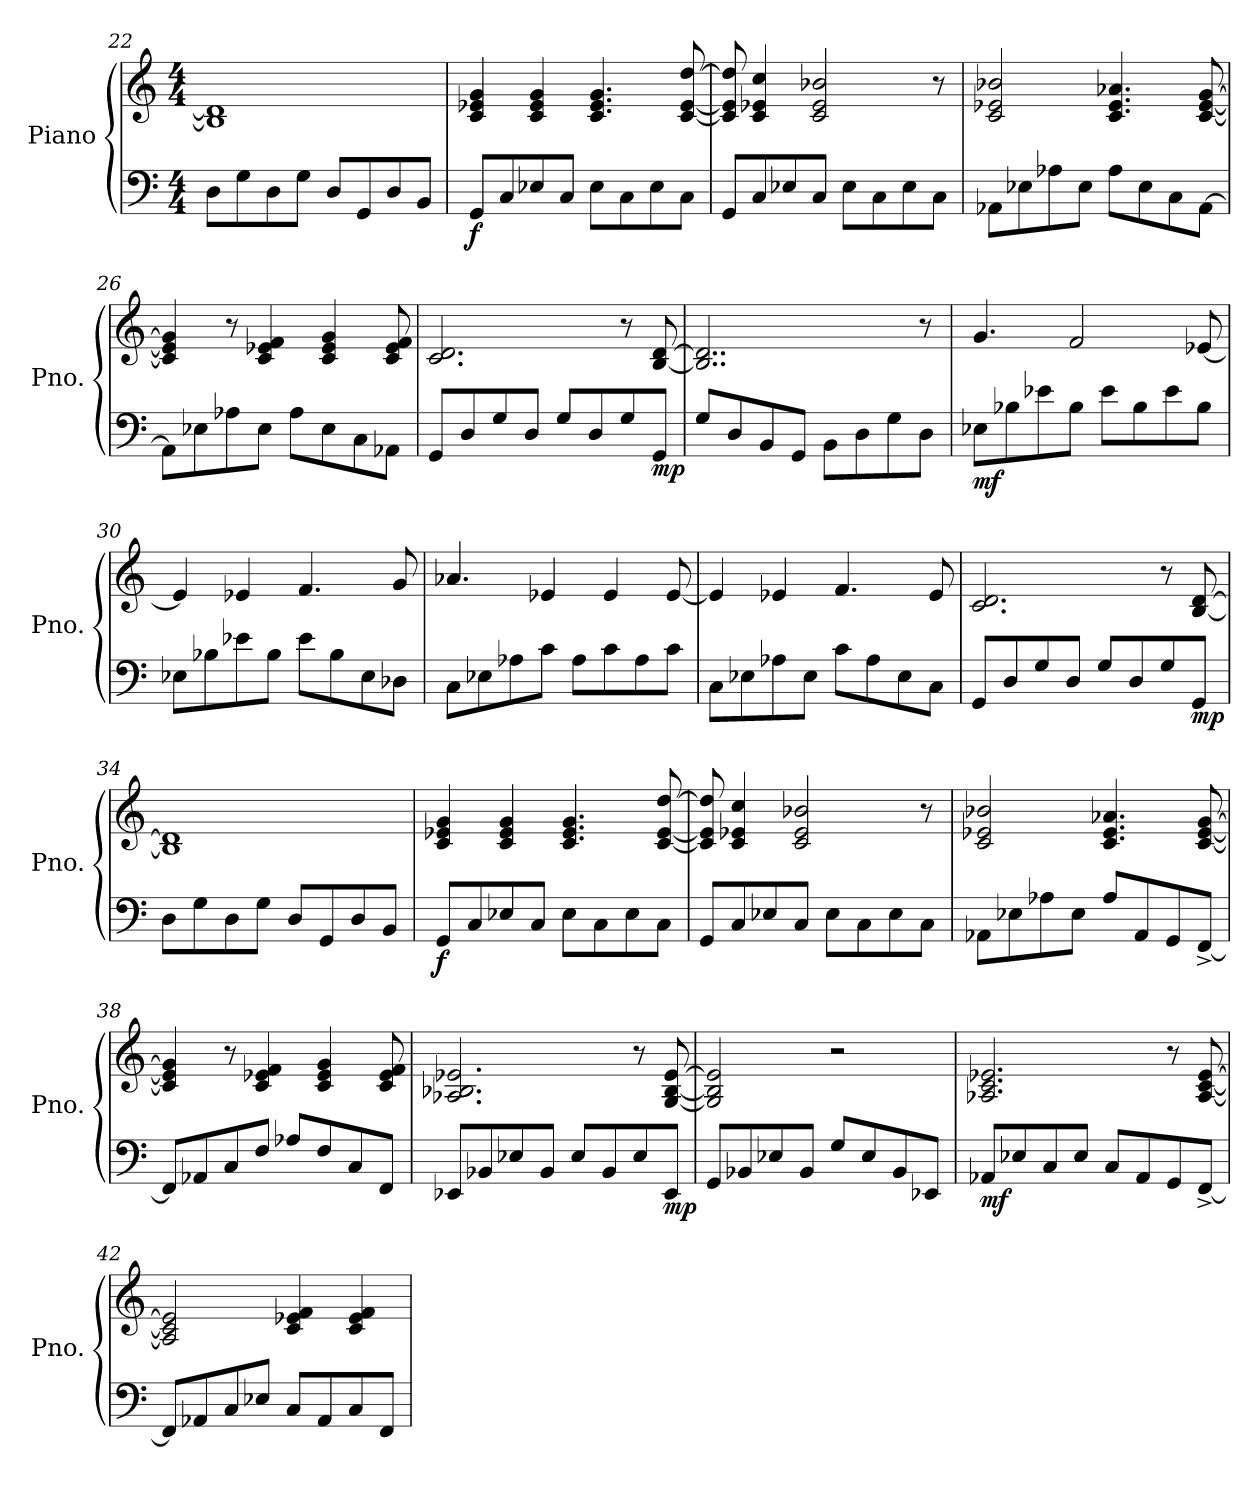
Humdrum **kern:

**kern	**kern	**dynam
*part1	*part1	*part1
*staff2	*staff1	*staff1/2
*I"Piano	*	*
*I'Pno.	*	*
*clefF4	*clefG2	*
*k[]	*k[]	*
*M4/4	*M4/4	*
=22	=22	=22
8D\L	1B] 1d]	.
8G\	.	.
8D\	.	.
8G\J	.	.
8D/L	.	.
8GG/	.	.
8D/	.	.
8BB/J	.	.
!!LO:PB:g=z
=23	=23	=23
!	!	!LO:DY:b=2
8GG/L	4c/ 4e-X/ 4g/	f
8C/	.	.
8E-X/	4c/ 4e-/ 4g/	.
8C/J	.	.
8E-\L	4.c/ 4.e-/ 4.g/	.
8C\	.	.
8E-\	.	.
8C\J	[8c/ [8e-/ [8dd/	.
=24	=24	=24
8GG/L	8c/] 8e-/] 8dd/]	.
8C/	4c/ 4e-X/ 4cc/	.
8E-X/	.	.
8C/J	2c/ 2e-/ 2b-X/	.
8E-\L	.	.
8C\	.	.
8E-\	.	.
8C\J	8r	.
=25	=25	=25
8AA-X\L	2c/ 2e-X/ 2b-X/	.
8E-X\	.	.
8A-X\	.	.
8E-\J	.	.
8A-\L	4.c/ 4.e-/ 4.a-X/	.
8E-\	.	.
8C\	.	.
[8AA-\J	[8c/ [8e-/ [8g/	.
=26	=26	=26
8AA-\L]	4c/] 4e-/] 4g/]	.
8E-X\	.	.
8A-X\	8r	.
8E-\J	4c/ 4e-X/ 4f/	.
8A-\L	.	.
8E-\	4c/ 4e-/ 4g/	.
8C\	.	.
8AA-X\J	8c/ 8e-/ 8f/	.
!!LO:LB:g=z
=27	=27	=27
8GG/L	2.c/ 2.d/	.
8D/	.	.
8G/	.	.
8D/J	.	.
8G/L	.	.
8D/	.	.
8G/	8r	.
!	!	!LO:DY:b=2
8GG/J	[8B/ [8d/	mp
=28	=28	=28
8G/L	2..B/] 2..d/]	.
8D/	.	.
8BB/	.	.
8GG/J	.	.
8BB\L	.	.
8D\	.	.
8G\	.	.
8D\J	8r	.
=29	=29	=29
*	*MM106	*
!	!	!LO:DY:b=2
8E-X\L	4.g/	mf
8B-X\	.	.
8e-X\	.	.
8B-\J	2f/	.
8e-\L	.	.
8B-\	.	.
8e-\	.	.
8B-\J	[8e-X/	.
=30	=30	=30
8E-X\L	4e-/]	.
8B-X\	.	.
8e-X\	4e-X/	.
8B-\J	.	.
8e-\L	4.f/	.
8B-\	.	.
8E-\	.	.
8D-X\J	8g/	.
!!LO:LB:g=z
=31	=31	=31
8C\L	4.a-X/	.
8E-X\	.	.
8A-X\	.	.
8c\J	4e-X/	.
8A-\L	.	.
8c\	4e-/	.
8A-\	.	.
8c\J	[8e-/	.
=32	=32	=32
8C\L	4e-/]	.
8E-X\	.	.
8A-X\	4e-X/	.
8E-\J	.	.
8c\L	4.f/	.
8A-\	.	.
8E-\	.	.
8C\J	8e-/	.
=33	=33	=33
8GG/L	2.c/ 2.d/	.
8D/	.	.
8G/	.	.
8D/J	.	.
8G/L	.	.
8D/	.	.
8G/	8r	.
!	!	!LO:DY:b=2
8GG/J	[8B/ [8d/	mp
=34	=34	=34
8D\L	1B] 1d]	.
8G\	.	.
8D\	.	.
8G\J	.	.
8D/L	.	.
8GG/	.	.
8D/	.	.
8BB/J	.	.
!!LO:LB:g=z
=35	=35	=35
!	!	!LO:DY:b=2
8GG/L	4c/ 4e-X/ 4g/	f
8C/	.	.
8E-X/	4c/ 4e-/ 4g/	.
8C/J	.	.
8E-\L	4.c/ 4.e-/ 4.g/	.
8C\	.	.
8E-\	.	.
8C\J	[8c/ [8e-/ [8dd/	.
=36	=36	=36
8GG/L	8c/] 8e-/] 8dd/]	.
8C/	4c/ 4e-X/ 4cc/	.
8E-X/	.	.
8C/J	2c/ 2e-/ 2b-X/	.
8E-\L	.	.
8C\	.	.
8E-\	.	.
8C\J	8r	.
=37	=37	=37
8AA-X\L	2c/ 2e-X/ 2b-X/	.
8E-X\	.	.
8A-X\	.	.
8E-\J	.	.
8A-/L	4.c/ 4.e-/ 4.a-X/	.
8AA-/	.	.
8GG/	.	.
[8FF^/J	[8c/ [8e-/ [8g/	.
=38	=38	=38
8FF/L]	4c/] 4e-/] 4g/]	.
8AA-X/	.	.
8C/	8r	.
8F/J	4c/ 4e-X/ 4f/	.
8A-X/L	.	.
8F/	4c/ 4e-/ 4g/	.
8C/	.	.
8FF/J	8c/ 8e-/ 8f/	.
!!LO:LB:g=z
=39	=39	=39
8EE-X/L	2.A-X/ 2.B-X/ 2.e-X/	.
8BB-X/	.	.
8E-X/	.	.
8BB-/J	.	.
8E-/L	.	.
8BB-/	.	.
8E-/	8r	.
!	!	!LO:DY:b=2
8EE-/J	[8G/ [8B-/ [8e-/	mp
=40	=40	=40
8GG/L	2G/] 2B-/] 2e-/]	.
8BB-X/	.	.
8E-X/	.	.
8BB-/J	.	.
*	*MM80	*
8G/L	2r	.
8E-/	.	.
8BB-/	.	.
8EE-X/J	.	.
=41	=41	=41
*	*MM106	*
!	!	!LO:DY:b=2
8AA-X/L	2.A-X/ 2.c/ 2.e-X/	mf
8E-X/	.	.
8C/	.	.
8E-/J	.	.
8C/L	.	.
8AA-/	.	.
8GG/	8r	.
[8FF^/J	[8A-/ [8c/ [8e-/	.
=42	=42	=42
8FF/L]	2A-/] 2c/] 2e-/]	.
8AA-X/	.	.
8C/	.	.
8E-X/J	.	.
8C/L	4c/ 4e-X/ 4f/	.
8AA-/	.	.
8C/	4c/ 4e-/ 4f/	.
8FF/J	.	.
=	=	=
*-	*-	*-
